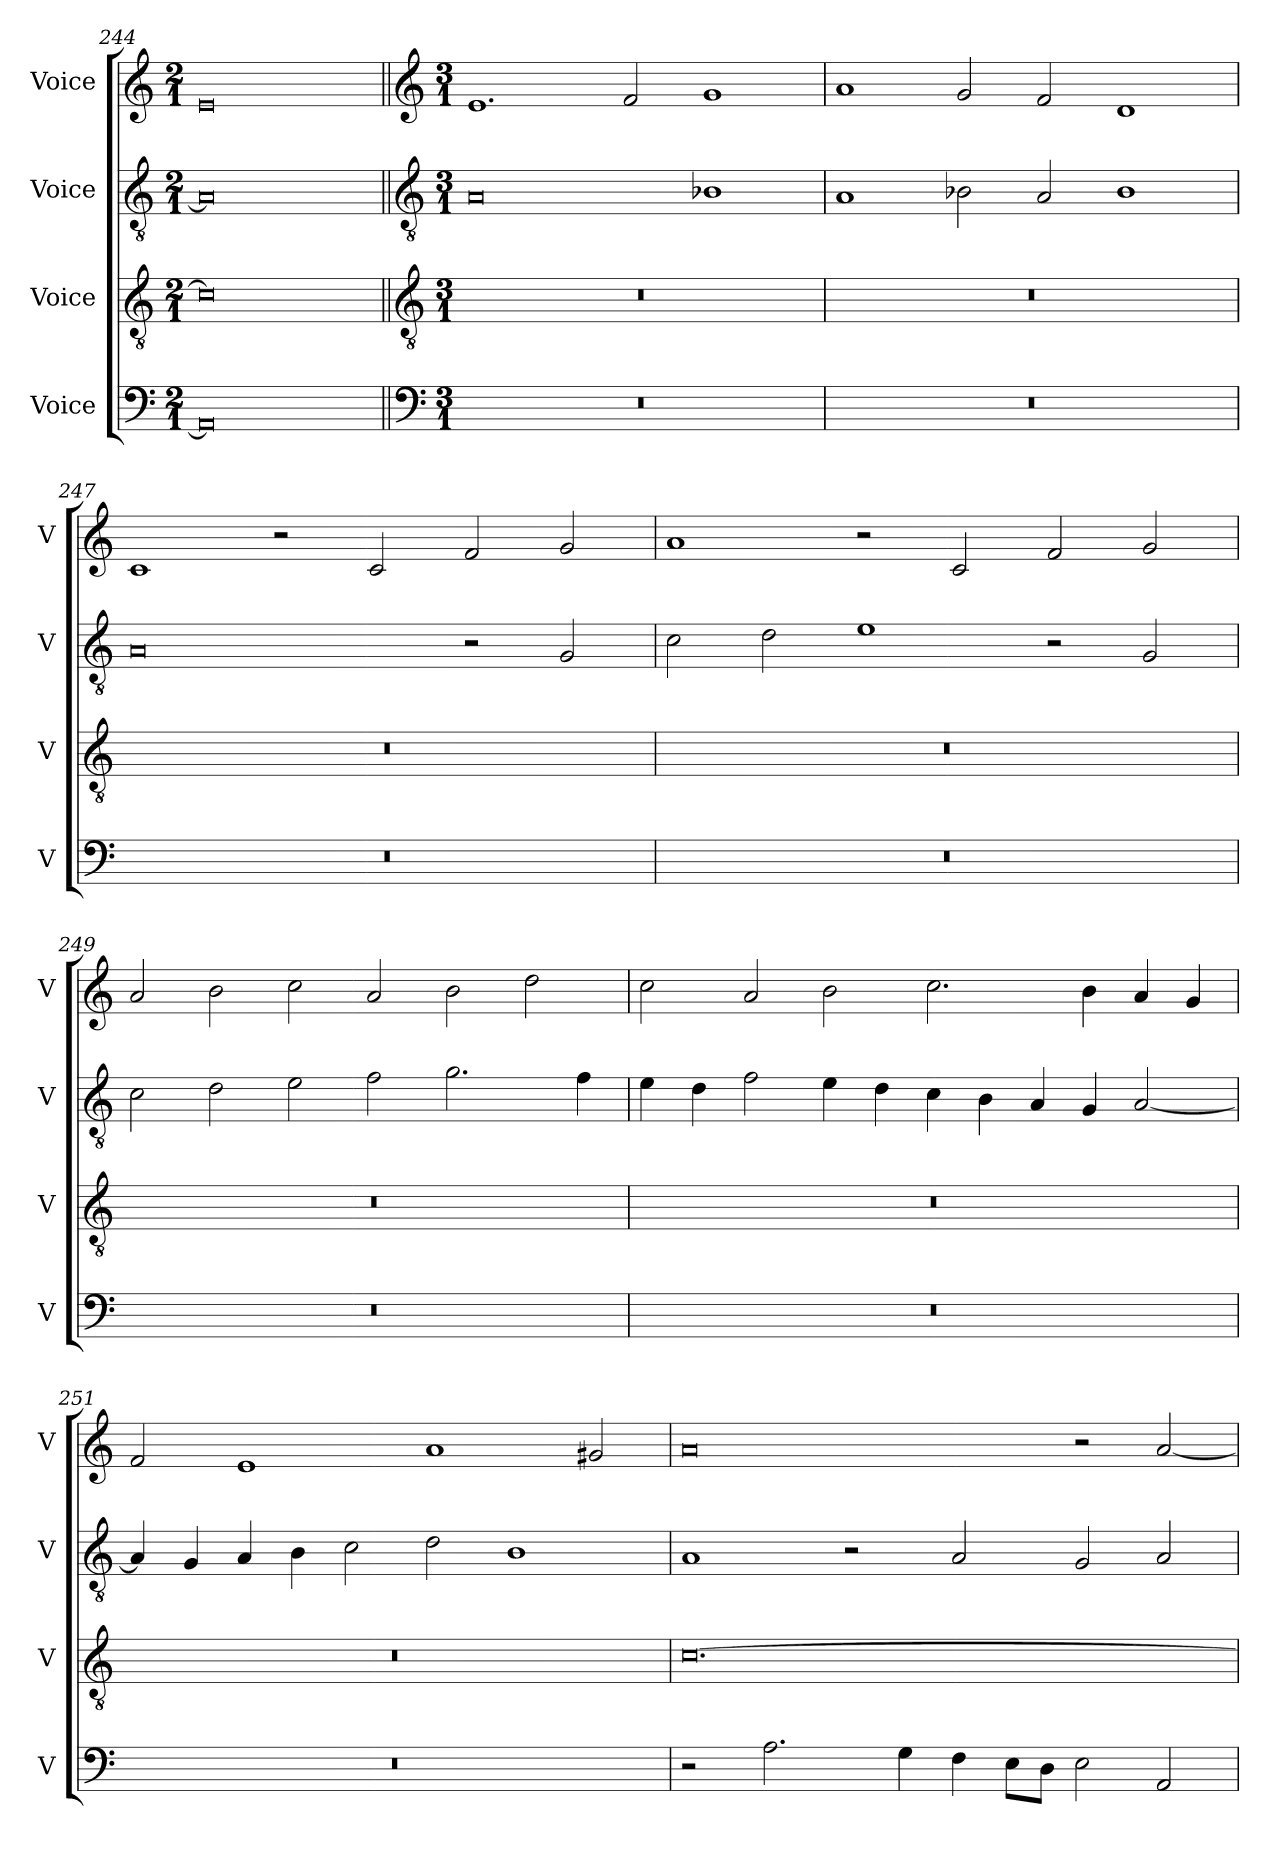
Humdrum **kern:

**kern	**kern	**kern	**kern
*part4	*part3	*part2	*part1
*staff4	*staff3	*staff2	*staff1
*I"Voice	*I"Voice	*I"Voice	*I"Voice
*I'V	*I'V	*I'V	*I'V
*clefF4	*clefGv2	*clefGv2	*clefG2
*k[]	*k[]	*k[]	*k[]
*M2/1	*M2/1	*M2/1	*M2/1
=244	=244	=244	=244
0AA]	0c]	0A]	0e
=245||	=245||	=245||	=245||
*clefF4	*clefGv2	*clefGv2	*clefG2
*M3/1	*M3/1	*M3/1	*M3/1
0.r	0.r	0A	1.e
.	.	.	2f/
.	.	1B-X	1g
!!LO:LB:g=z
=246	=246	=246	=246
0.r	0.r	1A	1a
.	.	2B-X\	2g/
.	.	2A/	2f/
.	.	1B-	1d
=247	=247	=247	=247
0.r	0.r	0A	1c
.	.	.	2r
.	.	.	2c/
.	.	2r	2f/
.	.	2G/	2g/
=248	=248	=248	=248
0.r	0.r	2c\	1a
.	.	2d\	.
.	.	1e	2r
.	.	.	2c/
.	.	2r	2f/
.	.	2G/	2g/
=249	=249	=249	=249
0.r	0.r	2c\	2a/
.	.	2d\	2b\
.	.	2e\	2cc\
.	.	2f\	2a/
.	.	2.g\	2b\
.	.	.	2dd\
.	.	4f\	.
!!LO:LB:g=z
=250	=250	=250	=250
0.r	0.r	4e\	2cc\
.	.	4d\	.
.	.	2f\	2a/
.	.	4e\	2b\
.	.	4d\	.
.	.	4c\	2.cc\
.	.	4B\	.
.	.	4A/	.
.	.	4G/	4b\
.	.	[2A/	4a/
.	.	.	4g/
=251	=251	=251	=251
0.r	0.r	4A/]	2f/
.	.	4G/	.
.	.	4A/	1e
.	.	4B\	.
.	.	2c\	.
.	.	2d\	1a
.	.	1B	.
.	.	.	2g#X/
=252	=252	=252	=252
2r	[0.c	1A	0a
2.A\	.	.	.
.	.	2r	.
4G\	.	.	.
4F\	.	2A/	.
8E\L	.	.	.
8D\J	.	.	.
2E\	.	2G/	2r
2AA/	.	2A/	[2a/
=	=	=	=
*-	*-	*-	*-
